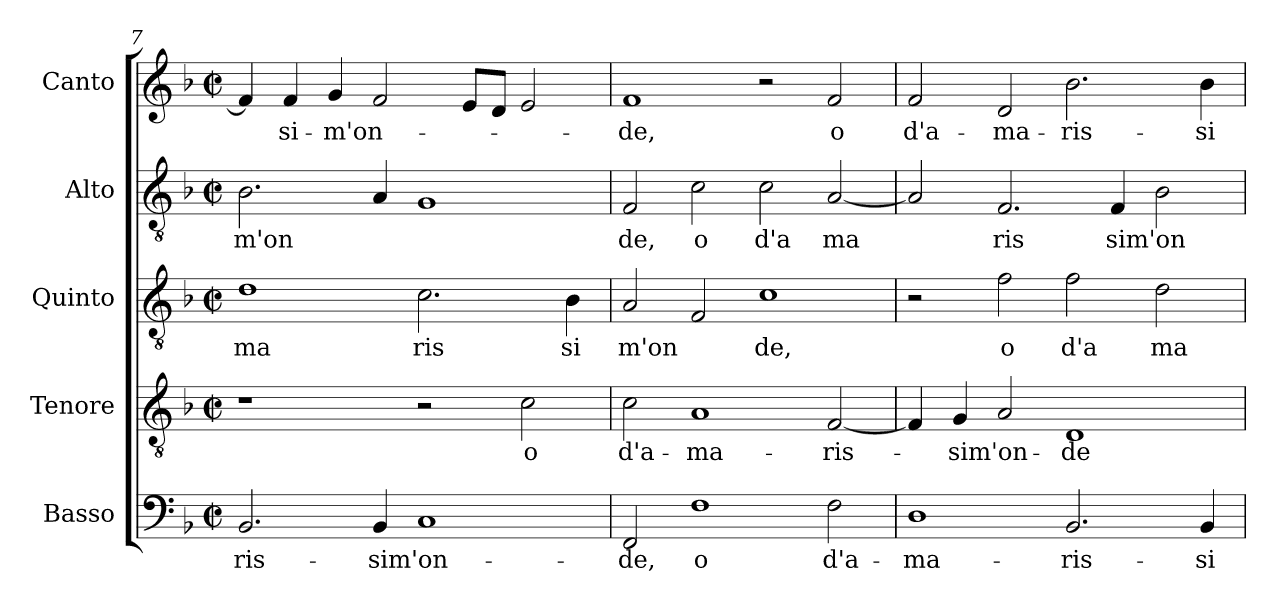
**kern	**text	**kern	**text	**kern	**text	**kern	**text	**kern	**text
*part5	*part5	*part4	*part4	*part3	*part3	*part2	*part2	*part1	*part1
*staff5	*staff5	*staff4	*staff4	*staff3	*staff3	*staff2	*staff2	*staff1	*staff1
*I"Basso	*	*I"Tenore	*	*I"Quinto	*	*I"Alto	*	*I"Canto	*
!!LO:LB:g=z
*clefF4	*	*clefGv2	*	*clefGv2	*	*clefGv2	*	*clefG2	*
*k[b-]	*	*k[b-]	*	*k[b-]	*	*k[b-]	*	*k[b-]	*
*F:	*	*F:	*	*F:	*	*F:	*	*F:	*
*M2/2	*	*M2/2	*	*M2/2	*	*M2/2	*	*M2/2	*
*met(c|)	*	*met(c|)	*	*met(c|)	*	*met(c|)	*	*met(c|)	*
=7	=7	=7	=7	=7	=7	=7	=7	=7	=7
!	!LO:LY:b:cj	!	!	!	!LO:LY:b:cj	!	!LO:LY:b	!	!
2.BB-/	ris-	1r	.	1d	-ma	2.B-\	m'on	4f/]	.
!	!	!	!	!	!	!	!	!	!LO:LY:b:cj
.	.	.	.	.	.	.	.	4f/	si-
!	!	!	!	!	!	!	!	!	!LO:LY:b
.	.	.	.	.	.	.	.	4g/	-m'on-
!	!LO:LY:b	!	!	!	!	!	!	!	!
4BB-/	-sim'on-	.	.	.	.	4A/	.	2f/	.
!	!	!	!	!	!LO:LY:b:cj	!	!	!	!
1C	.	2r	.	2.c\	ris	1G	.	.	.
.	.	.	.	.	.	.	.	8e/L	.
.	.	.	.	.	.	.	.	8d/J	.
!	!	!	!LO:LY:b:cj	!	!	!	!	!	!
.	.	2c\	o	.	.	.	.	2e/	.
!	!	!	!	!	!LO:LY:b:cj	!	!	!	!
.	.	.	.	4B-\	si	.	.	.	.
=8	=8	=8	=8	=8	=8	=8	=8	=8	=8
!	!LO:LY:b:cj	!	!LO:LY:b:cj	!	!LO:LY:b	!	!LO:LY:b:cj	!	!LO:LY:b:cj
2FF/	-de,	2c\	d'a-	2A/	m'on	2F/	de,	1f	-de,
!	!LO:LY:b:cj	!	!LO:LY:b:cj	!	!	!	!LO:LY:b:cj	!	!
1F	o	1A	-ma-	2F/	.	2c\	o	.	.
!	!	!	!	!	!LO:LY:b:cj	!	!LO:LY:b:cj	!	!
.	.	.	.	1c	de,	2c\	d'a	2r	.
!	!LO:LY:b:cj	!	!LO:LY:b:cj	!	!	!	!LO:LY:b	!	!LO:LY:b:cj
2F\	d'a-	[<2F/	-ris-	.	.	[<2A/	ma	2f/	o
=9	=9	=9	=9	=9	=9	=9	=9	=9	=9
!	!LO:LY:b:cj	!	!	!	!	!	!	!	!LO:LY:b:cj
1D	-ma-	4F/]	.	2r	.	2A/]	.	2f/	d'a-
!	!	!	!LO:LY:b	!	!	!	!	!	!
.	.	4G/	-sim'on-	.	.	.	.	.	.
!	!	!	!	!	!LO:LY:b:cj	!	!LO:LY:b:cj	!	!LO:LY:b:cj
.	.	2A/	.	2f\	o	2.F/	ris	2d/	-ma-
!	!LO:LY:b:cj	!	!LO:LY:b:cj	!	!LO:LY:b:cj	!	!	!	!LO:LY:b:cj
2.BB-/	-ris-	1D	-de	2f\	d'a	.	.	2.b-\	-ris-
!	!	!	!	!	!	!	!LO:LY:b	!	!
.	.	.	.	.	.	4F/	sim'on	.	.
!	!	!	!	!	!LO:LY:b:cj	!	!	!	!
.	.	.	.	2d\	ma	2B-\	.	.	.
!	!LO:LY:b:cj	!	!	!	!	!	!	!	!LO:LY:b:cj
4BB-/	-si-	.	.	.	.	.	.	4b-\	-si-
=	=	=	=	=	=	=	=	=	=
*-	*-	*-	*-	*-	*-	*-	*-	*-	*-
